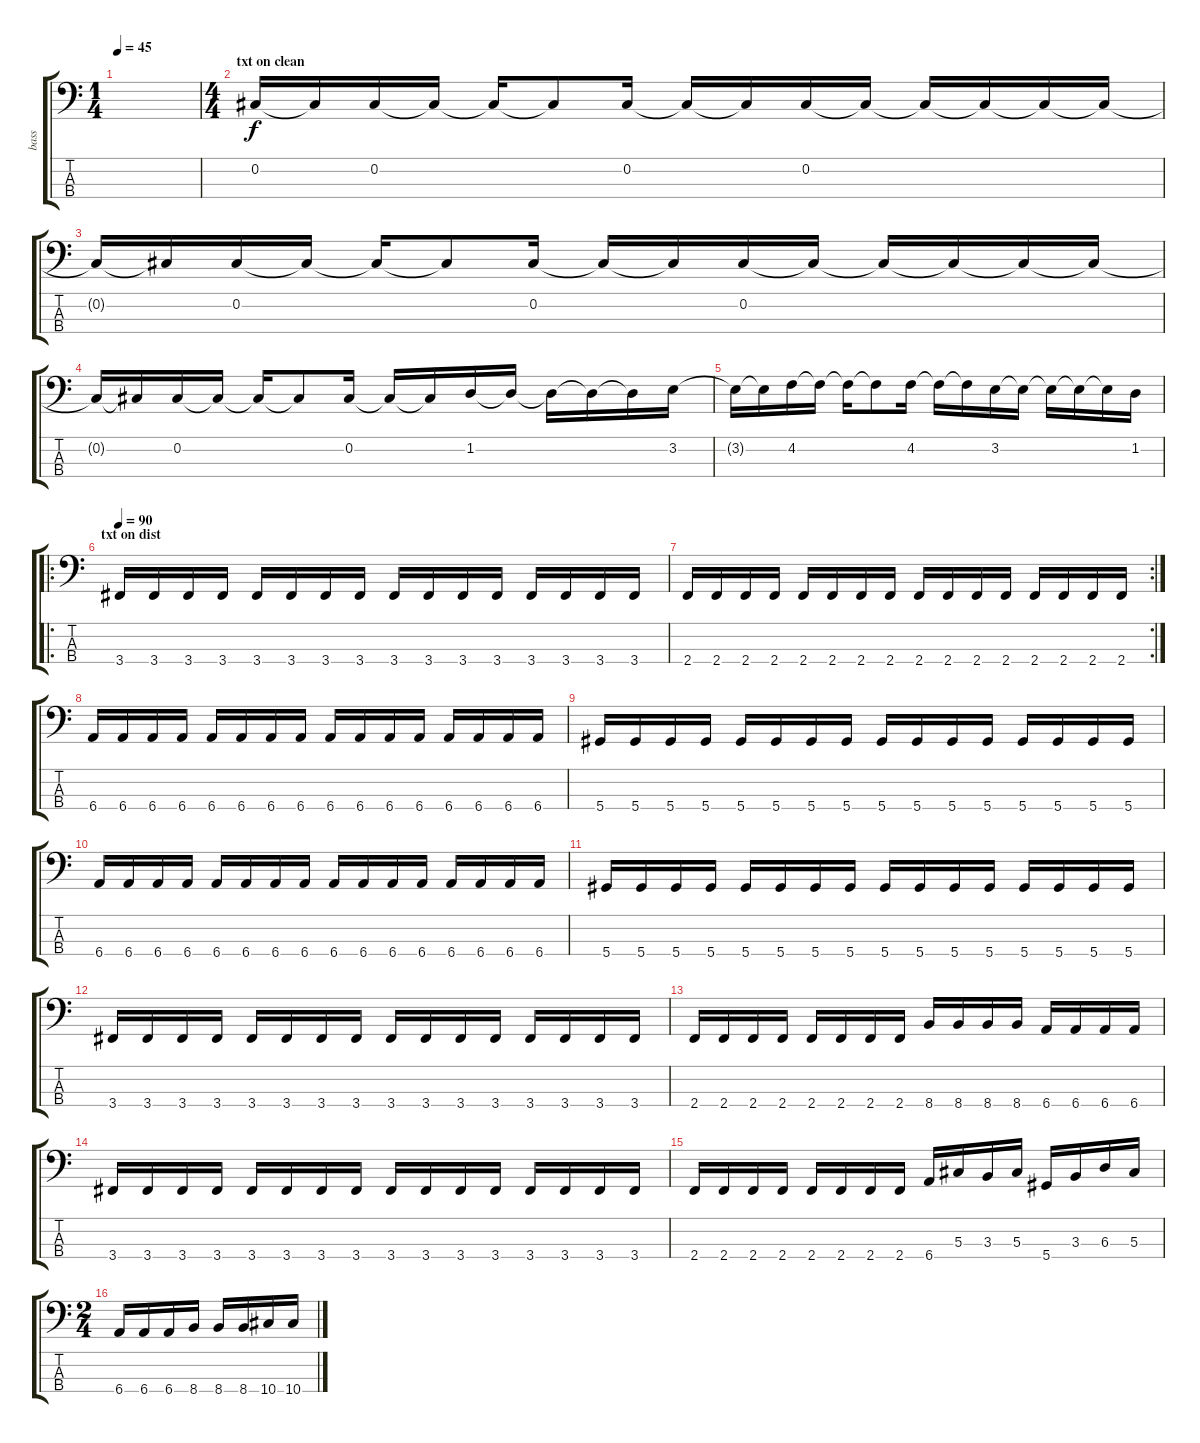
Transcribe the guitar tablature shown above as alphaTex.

\track ("bass" "bass") {instrument electricbassfinger}
\staff {score tabs}
\tuning (Gb2 Db2 Ab1 Eb1) {hide}
\ts (1 4)
\tempo 45
\clef f4
\ks c
|
\ts (4 4)
\section ("" "txt on clean")
0.2.16 0.2{t}.16 0.2.16 0.2{t}.16 0.2{t}.16 0.2{t}.8 0.2.16 0.2{t}.16 0.2{t}.16 0.2.16 0.2{t}.16 0.2{t}.16 0.2{t}.16 0.2{t}.16 0.2{t}.16 |
0.2{t}.16 0.2{t}.16 0.2.16 0.2{t}.16 0.2{t}.16 0.2{t}.8 0.2.16 0.2{t}.16 0.2{t}.16 0.2.16 0.2{t}.16 0.2{t}.16 0.2{t}.16 0.2{t}.16 0.2{t}.16 |
0.2{t}.16 0.2{t}.16 0.2.16 0.2{t}.16 0.2{t}.16 0.2{t}.8 0.2.16 0.2{t}.16 0.2{t}.16 1.2.16 1.2{t}.16 1.2{t}.16 1.2{t}.16 1.2{t}.16 3.2.16 |
3.2{t}.16 3.2{t}.16 4.2.16 4.2{t}.16 4.2{t}.16 4.2{t}.8 4.2.16 4.2{t}.16 4.2{t}.16 3.2.16 3.2{t}.16 3.2{t}.16 3.2{t}.16 3.2{t}.16 1.2.16 |
\ro
\section ("" "txt on dist")
\tempo 90
3.4.16{instrument electricbassfinger} 3.4.16 3.4.16 3.4.16 3.4.16 3.4.16 3.4.16 3.4.16 3.4.16 3.4.16 3.4.16 3.4.16 3.4.16 3.4.16 3.4.16 3.4.16 |
\rc 2
2.4.16 2.4.16 2.4.16 2.4.16 2.4.16 2.4.16 2.4.16 2.4.16 2.4.16 2.4.16 2.4.16 2.4.16 2.4.16 2.4.16 2.4.16 2.4.16 |
6.4.16 6.4.16 6.4.16 6.4.16 6.4.16 6.4.16 6.4.16 6.4.16 6.4.16 6.4.16 6.4.16 6.4.16 6.4.16 6.4.16 6.4.16 6.4.16 |
5.4.16 5.4.16 5.4.16 5.4.16 5.4.16 5.4.16 5.4.16 5.4.16 5.4.16 5.4.16 5.4.16 5.4.16 5.4.16 5.4.16 5.4.16 5.4.16 |
6.4.16 6.4.16 6.4.16 6.4.16 6.4.16 6.4.16 6.4.16 6.4.16 6.4.16 6.4.16 6.4.16 6.4.16 6.4.16 6.4.16 6.4.16 6.4.16 |
5.4.16 5.4.16 5.4.16 5.4.16 5.4.16 5.4.16 5.4.16 5.4.16 5.4.16 5.4.16 5.4.16 5.4.16 5.4.16 5.4.16 5.4.16 5.4.16 |
3.4.16{instrument electricbassfinger} 3.4.16 3.4.16 3.4.16 3.4.16 3.4.16 3.4.16 3.4.16 3.4.16 3.4.16 3.4.16 3.4.16 3.4.16 3.4.16 3.4.16 3.4.16 |
2.4.16 2.4.16 2.4.16 2.4.16 2.4.16 2.4.16 2.4.16 2.4.16 8.4.16 8.4.16 8.4.16 8.4.16 6.4.16 6.4.16 6.4.16 6.4.16 |
3.4.16{instrument electricbassfinger} 3.4.16 3.4.16 3.4.16 3.4.16 3.4.16 3.4.16 3.4.16 3.4.16 3.4.16 3.4.16 3.4.16 3.4.16 3.4.16 3.4.16 3.4.16 |
2.4.16 2.4.16 2.4.16 2.4.16 2.4.16 2.4.16 2.4.16 2.4.16 6.4.16 5.3.16 3.3.16 5.3.16 5.4.16 3.3.16 6.3.16 5.3.16 |
\ts (2 4)
6.4.16 6.4.16 6.4.16 8.4.16 8.4.16 8.4.16 10.4.16 10.4.16
